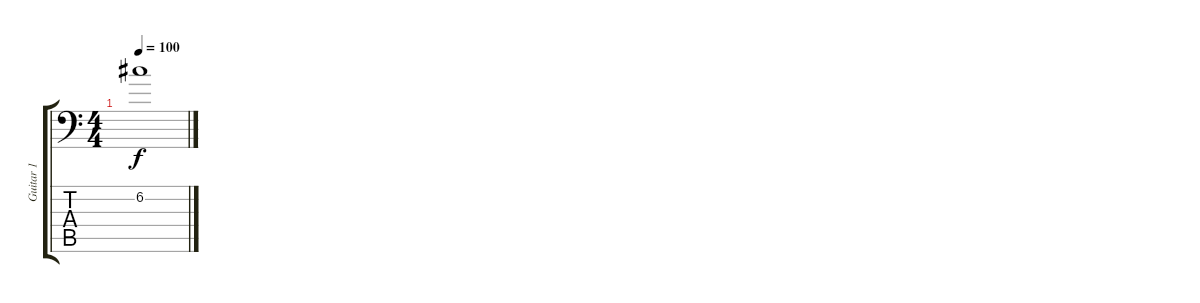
\track ("Guitar 1" "Guitar 1") {instrument distortionguitar}
\staff {score tabs}
\tuning (C4 G3 Eb3 Bb2 F2 Bb1) {hide}
\ts (4 4)
\tempo 100
\clef f4
\ks c
6.2{t}.1{dy f}
